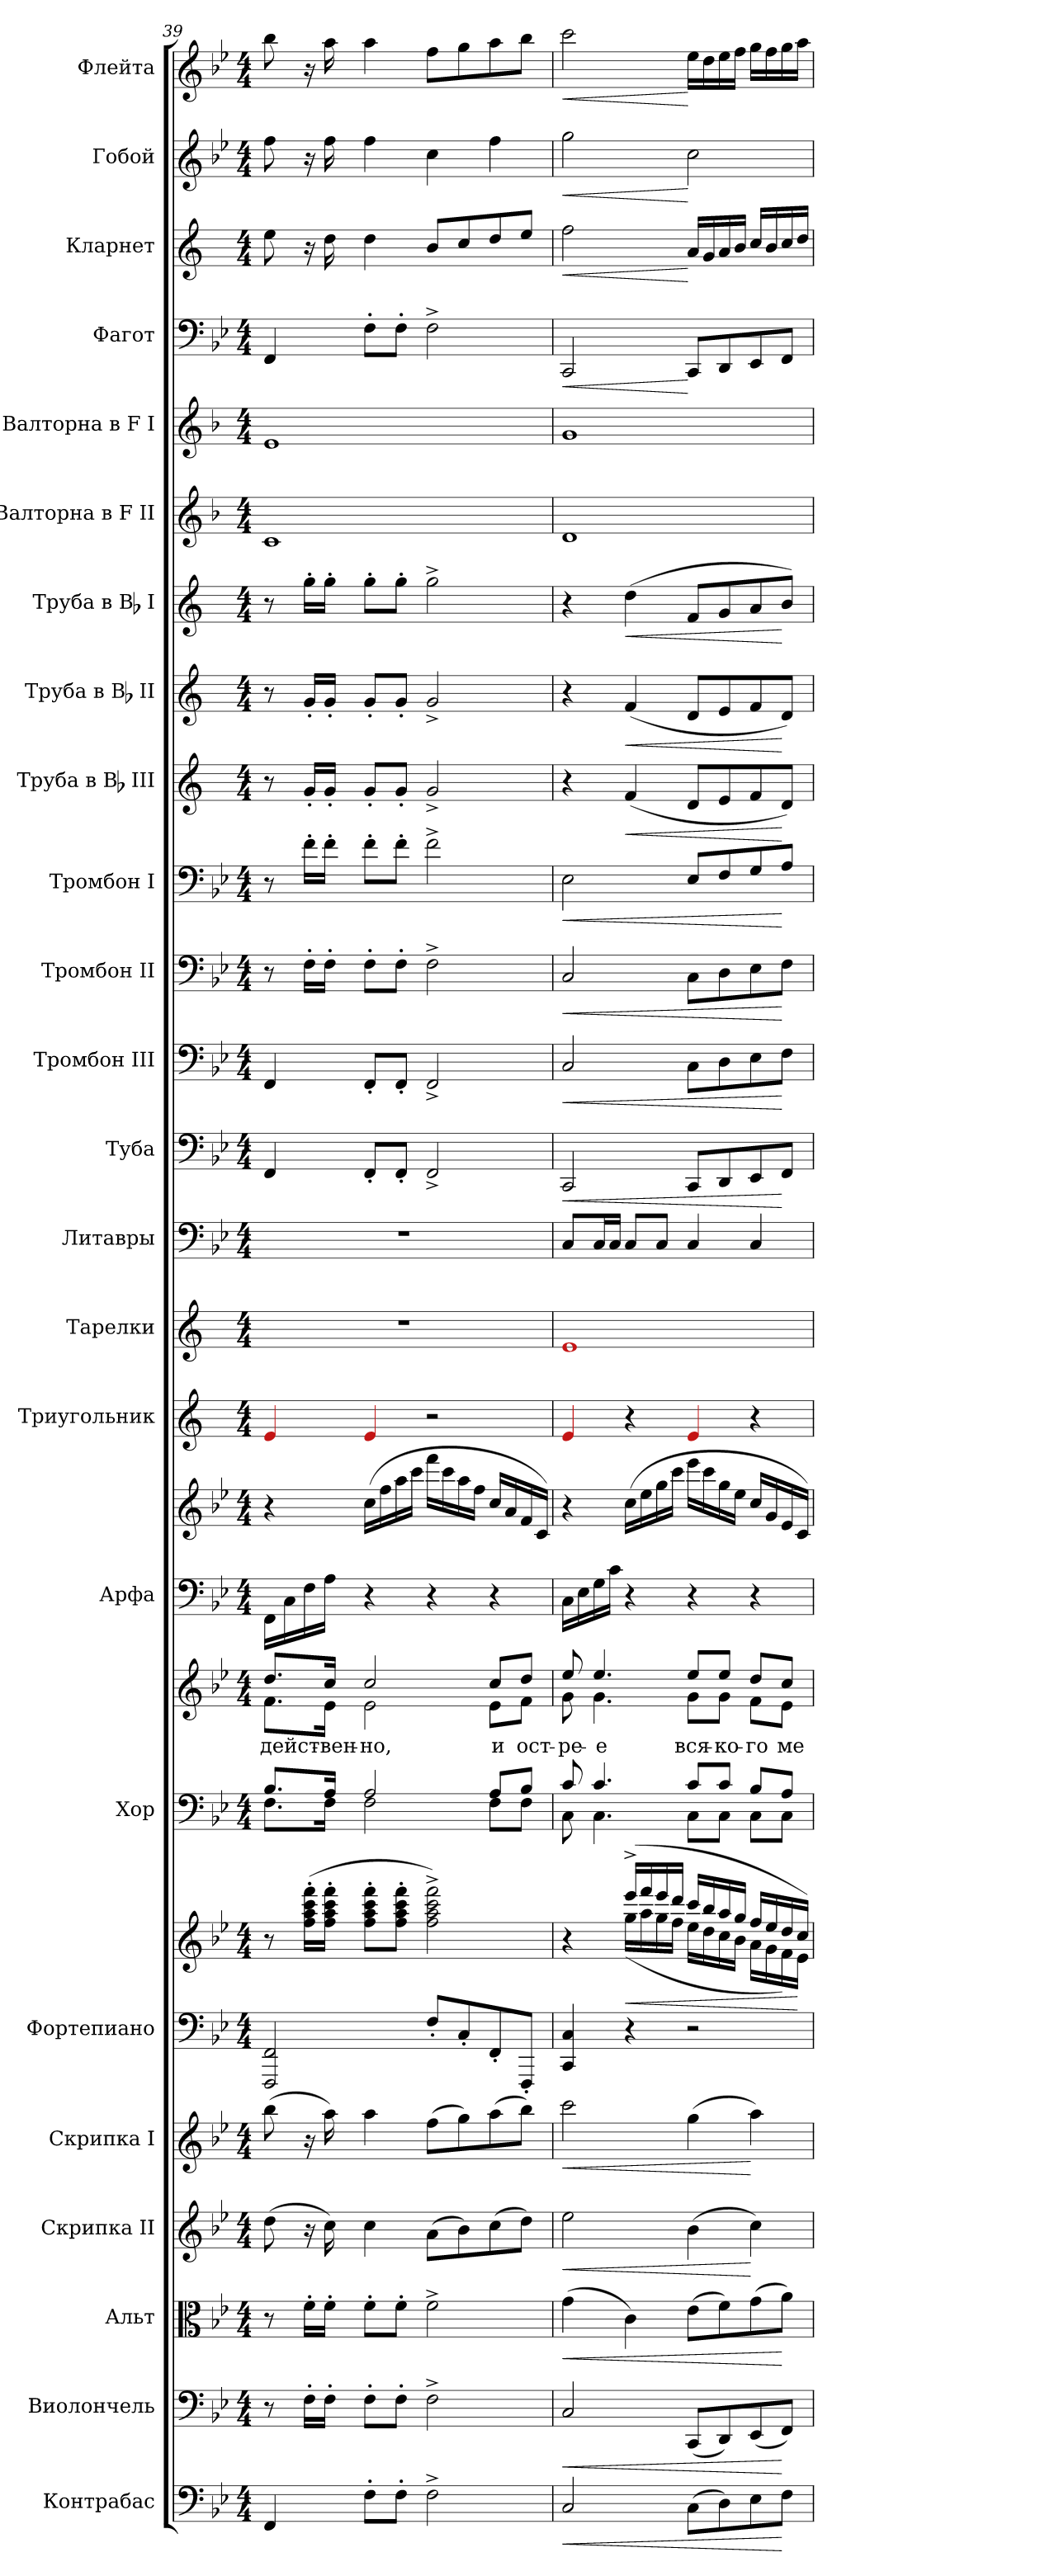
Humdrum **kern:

**kern	**dynam	**kern	**dynam	**kern	**dynam	**kern	**dynam	**kern	**dynam	**kern	**kern	**dynam	**kern	**kern	**text	**kern	**kern	**kern	**kern	**kern	**kern	**dynam	**kern	**dynam	**kern	**dynam	**kern	**dynam	**kern	**dynam	**kern	**dynam	**kern	**dynam	**kern	**kern	**kern	**dynam	**kern	**dynam	**kern	**dynam	**kern	**dynam
*part24	*part24	*part23	*part23	*part22	*part22	*part21	*part21	*part20	*part20	*part19	*part19	*part19	*part18	*part18	*part18	*part17	*part17	*part16	*part15	*part14	*part13	*part13	*part12	*part12	*part11	*part11	*part10	*part10	*part9	*part9	*part8	*part8	*part7	*part7	*part6	*part5	*part4	*part4	*part3	*part3	*part2	*part2	*part1	*part1
*staff27	*staff27	*staff26	*staff26	*staff25	*staff25	*staff24	*staff24	*staff23	*staff23	*staff22	*staff21	*staff21/22	*staff20	*staff19	*staff19	*staff18	*staff17	*staff16	*staff15	*staff14	*staff13	*staff13	*staff12	*staff12	*staff11	*staff11	*staff10	*staff10	*staff9	*staff9	*staff8	*staff8	*staff7	*staff7	*staff6	*staff5	*staff4	*staff4	*staff3	*staff3	*staff2	*staff2	*staff1	*staff1
*I"Контрабас	*	*I"Виолончель	*	*I"Альт	*	*I"Скрипка II	*	*I"Скрипка I	*	*I"Фортепиано	*	*	*I"Хор	*	*	*I"Арфа	*	*I"Триугольник	*I"Тарелки	*I"Литавры	*I"Туба	*	*I"Тромбон III	*	*I"Тромбон II	*	*I"Тромбон I	*	*I"Труба в Bb III	*	*I"Труба в Bb II	*	*I"Труба в Bb I	*	*I"Валторна в F II	*I"Валторна в F I	*I"Фагот	*	*I"Кларнет	*	*I"Гобой	*	*I"Флейта	*
*	*	*	*	*	*	*	*	*	*	*	*	*	*	*	*	*	*	*	*	*	*	*	*I'Тромб. III	*	*I'Тромб. II	*	*I'Тромб. I	*	*I'Тр. III	*	*I'Тр. II	*	*I'Тр. I	*	*I'Валт. II	*I'Влт. I	*	*	*	*	*	*	*	*
*clefF4	*	*clefF4	*	*clefC3	*	*clefG2	*	*clefG2	*	*clefF4	*clefG2	*	*clefF4	*clefG2	*	*clefF4	*clefG2	*clefG2	*clefG2	*clefF4	*clefF4	*	*clefF4	*	*clefF4	*	*clefF4	*	*clefG2	*	*clefG2	*	*clefG2	*	*clefG2	*clefG2	*clefF4	*	*clefG2	*	*clefG2	*	*clefG2	*
*ITrd7c12	*	*	*	*	*	*	*	*	*	*	*	*	*	*	*	*	*	*	*	*	*	*	*	*	*	*	*	*	*ITrd1c2	*	*ITrd1c2	*	*ITrd1c2	*	*ITrd4c7	*ITrd4c7	*	*	*ITrd1c2	*	*	*	*	*
*k[b-e-]	*	*k[b-e-]	*	*k[b-e-]	*	*k[b-e-]	*	*k[b-e-]	*	*k[b-e-]	*k[b-e-]	*	*k[b-e-]	*k[b-e-]	*	*k[b-e-]	*k[b-e-]	*k[]	*k[]	*k[b-e-]	*k[b-e-]	*	*k[b-e-]	*	*k[b-e-]	*	*k[b-e-]	*	*k[b-e-]	*	*k[b-e-]	*	*k[b-e-]	*	*k[b-e-]	*k[b-e-]	*k[b-e-]	*	*k[b-e-]	*	*k[b-e-]	*	*k[b-e-]	*
*B-:	*	*B-:	*	*B-:	*	*B-:	*	*B-:	*	*B-:	*B-:	*	*B-:	*B-:	*	*B-:	*B-:	*C:	*C:	*B-:	*B-:	*	*B-:	*	*B-:	*	*B-:	*	*B-:	*	*B-:	*	*B-:	*	*B-:	*B-:	*B-:	*	*B-:	*	*B-:	*	*B-:	*
*M4/4	*	*M4/4	*	*M4/4	*	*M4/4	*	*M4/4	*	*M4/4	*M4/4	*	*M4/4	*M4/4	*	*M4/4	*M4/4	*M4/4	*M4/4	*M4/4	*M4/4	*	*M4/4	*	*M4/4	*	*M4/4	*	*M4/4	*	*M4/4	*	*M4/4	*	*M4/4	*M4/4	*M4/4	*	*M4/4	*	*M4/4	*	*M4/4	*
=39	=39	=39	=39	=39	=39	=39	=39	=39	=39	=39	=39	=39	=39	=39	=39	=39	=39	=39	=39	=39	=39	=39	=39	=39	=39	=39	=39	=39	=39	=39	=39	=39	=39	=39	=39	=39	=39	=39	=39	=39	=39	=39	=39	=39
*	*	*	*	*	*	*	*	*	*	*	*	*	*^	*	*	*	*	*	*	*	*	*	*	*	*	*	*	*	*	*	*	*	*	*	*	*	*	*	*	*	*	*	*	*
!	!	!	!	!	!	!	!	!	!	!	!	!	!	!	!	!LO:LY:b:color=#000000	!	!	!	!	!	!	!	!	!	!	!	!	!	!	!	!	!	!	!	!	!	!	!	!	!	!	!	!	!
*	*	*	*	*	*	*	*	*	*	*	*	*	*	*	*^	*	*	*	*	*	*	*	*	*	*	*	*	*	*	*	*	*	*	*	*	*	*	*	*	*	*	*	*	*	*
4FFFi/	.	8r	.	8r	.	(8ddi\	.	(8bb-i\	.	2FFFi/ 2FFi	8r	.	8.B-i/L	8.Fi\L	8.ddi/L	8.fi\L	дейст-	16FFi\LL	4r	4Rei/	1r	1r	4FFi/	.	4FFi/	.	8r	.	8r	.	8r	.	8r	.	8r	.	1Fi	1Ai	4FFi/	.	8ddi\	.	8ffi\	.	8bb-i\	.
.	.	.	.	.	.	.	.	.	.	.	.	.	.	.	.	.	.	16Ci\	.	.	.	.	.	.	.	.	.	.	.	.	.	.	.	.	.	.	.	.	.	.	.	.	.	.	.	.
.	.	16F'i\LL	.	16f'i\LL	.	16r	.	16r	.	.	(16ffi\' 16aai' 16ccci' 16fffi'LL	.	.	.	.	.	.	16Fi\	.	.	.	.	.	.	.	.	16F'i\LL	.	16f'i\LL	.	16f'i/LL	.	16f'i/LL	.	16ff'i\LL	.	.	.	.	.	16r	.	16r	.	16r	.
!	!	!	!	!	!	!	!	!	!	!	!	!	!	!	!	!	!LO:LY:b:color=#000000	!	!	!	!	!	!	!	!	!	!	!	!	!	!	!	!	!	!	!	!	!	!	!	!	!	!	!	!	!
.	.	16F'i\JJ	.	16f'i\JJ	.	16cci\)	.	16aai\)	.	.	16ffi\' 16aai' 16ccci' 16fffi'JJ	.	16Ai/Jk	16Fi\Jk	16cci/Jk	16e-i\Jk	-вен-	16Ai\JJ	.	.	.	.	.	.	.	.	16F'i\JJ	.	16f'i\JJ	.	16f'i/JJ	.	16f'i/JJ	.	16ff'i\JJ	.	.	.	.	.	16cci\	.	16ffi\	.	16aai\	.
!	!	!	!	!	!	!	!	!	!	!	!	!	!	!	!	!	!LO:LY:b:color=#000000	!	!	!	!	!	!	!	!	!	!	!	!	!	!	!	!	!	!	!	!	!	!	!	!	!	!	!	!	!
8FF'i\L	.	8F'i\L	.	8f'i\L	.	4cci\	.	4aai\	.	.	8ffi\' 8aai' 8ccci' 8fffi'L	.	2Ai/	2Fi\	2cci/	2e-i\	-но,	4r	(16cci\LL	4Rei/	.	.	8FF'i/L	.	8FF'i/L	.	8F'i\L	.	8f'i\L	.	8f'i/L	.	8f'i/L	.	8ff'i\L	.	.	.	8F'i\L	.	4cci\	.	4ffi\	.	4aai\	.
.	.	.	.	.	.	.	.	.	.	.	.	.	.	.	.	.	.	.	16ffi\	.	.	.	.	.	.	.	.	.	.	.	.	.	.	.	.	.	.	.	.	.	.	.	.	.	.	.
8FF'i\J	.	8F'i\J	.	8f'i\J	.	.	.	.	.	.	8ffi\' 8aai' 8ccci' 8fffi'J	.	.	.	.	.	.	.	16aai\	.	.	.	8FF'i/J	.	8FF'i/J	.	8F'i\J	.	8f'i\J	.	8f'i/J	.	8f'i/J	.	8ff'i\J	.	.	.	8F'i\J	.	.	.	.	.	.	.
.	.	.	.	.	.	.	.	.	.	.	.	.	.	.	.	.	.	.	16ccci\JJ	.	.	.	.	.	.	.	.	.	.	.	.	.	.	.	.	.	.	.	.	.	.	.	.	.	.	.
2FF^i\	.	2F^i\	.	2f^i\	.	(8ai\L	.	(8ffi\L	.	8F'i/L	2ffi\^ 2aai^ 2ccci^ 2fffi^)	.	.	.	.	.	.	4r	16fffi\LL	2r	.	.	2FF^i/	.	2FF^i/	.	2F^i\	.	2f^i\	.	2f^i/	.	2f^i/	.	2ff^i\	.	.	.	2F^i\	.	8ai/L	.	4cci\	.	8ffi\L	.
.	.	.	.	.	.	.	.	.	.	.	.	.	.	.	.	.	.	.	16ccci\	.	.	.	.	.	.	.	.	.	.	.	.	.	.	.	.	.	.	.	.	.	.	.	.	.	.	.
.	.	.	.	.	.	8b-i\)	.	8ggi\)	.	8C'i/	.	.	.	.	.	.	.	.	16aai\	.	.	.	.	.	.	.	.	.	.	.	.	.	.	.	.	.	.	.	.	.	8b-i/	.	.	.	8ggi\	.
.	.	.	.	.	.	.	.	.	.	.	.	.	.	.	.	.	.	.	16ffi\JJ	.	.	.	.	.	.	.	.	.	.	.	.	.	.	.	.	.	.	.	.	.	.	.	.	.	.	.
!	!	!	!	!	!	!	!	!	!	!	!	!	!	!	!	!	!LO:LY:b:color=#000000	!	!	!	!	!	!	!	!	!	!	!	!	!	!	!	!	!	!	!	!	!	!	!	!	!	!	!	!	!
.	.	.	.	.	.	(8cci\	.	(8aai\	.	8FF'i/	.	.	8Ai/L	8Fi\L	8cci/L	8e-i\L	и	4r	16cci/LL	.	.	.	.	.	.	.	.	.	.	.	.	.	.	.	.	.	.	.	.	.	8cci/	.	4ffi\	.	8aai\	.
.	.	.	.	.	.	.	.	.	.	.	.	.	.	.	.	.	.	.	16ai/	.	.	.	.	.	.	.	.	.	.	.	.	.	.	.	.	.	.	.	.	.	.	.	.	.	.	.
!	!	!	!	!	!	!	!	!	!	!	!	!	!	!	!	!	!LO:LY:b:color=#000000	!	!	!	!	!	!	!	!	!	!	!	!	!	!	!	!	!	!	!	!	!	!	!	!	!	!	!	!	!
.	.	.	.	.	.	8ddi\J)	.	8bb-i\J)	.	8FFF'i/J	.	.	8B-i/J	8Fi\J	8ddi/J	8fi\J	ост-	.	16fi/	.	.	.	.	.	.	.	.	.	.	.	.	.	.	.	.	.	.	.	.	.	8ddi/J	.	.	.	8bb-i\J	.
.	.	.	.	.	.	.	.	.	.	.	.	.	.	.	.	.	.	.	16ci/JJ)	.	.	.	.	.	.	.	.	.	.	.	.	.	.	.	.	.	.	.	.	.	.	.	.	.	.	.
=40	=40	=40	=40	=40	=40	=40	=40	=40	=40	=40	=40	=40	=40	=40	=40	=40	=40	=40	=40	=40	=40	=40	=40	=40	=40	=40	=40	=40	=40	=40	=40	=40	=40	=40	=40	=40	=40	=40	=40	=40	=40	=40	=40	=40	=40	=40
!	!LO:HP:b	!	!LO:HP:b	!	!LO:HP:b	!	!LO:HP:b	!	!LO:HP:b	!	!	!	!	!	!	!	!	!	!	!	!	!	!	!	!	!	!	!	!	!	!	!	!	!	!	!	!	!	!	!	!	!	!	!	!	!
*	*	*	*	*	*	*	*	*	*	*	*^	*	*	*	*	*	*	*	*	*	*	*	*	*	*	*	*	*	*	*	*	*	*	*	*	*	*	*	*	*	*	*	*	*	*	*
!	!	!	!	!	!	!	!	!	!	!	!	!	!	!	!	!	!	!LO:LY:b:color=#000000	!	!	!	!	!	!	!LO:HP:b	!	!LO:HP:b	!	!LO:HP:b	!	!LO:HP:b	!	!	!	!	!	!	!	!	!	!LO:HP:b	!	!LO:HP:b	!	!LO:HP:b	!	!LO:HP:b
2CCi/	<	2Ci/	<	(4gi\	<	2ee-i\	<	2ccci\	<	4CCi/ 4Ci	4r	4ryy	.	8ci/	8Ci\	8ee-i/	8gi\	-ре-	16Ci\LL	4r	4Rei/	1Rei	8Ci/L	2CCi/	<	2Ci/	<	2Ci/	<	2E-i\	<	4r	.	4r	.	4r	.	1Gi	1ci	2CCi/	<	2ee-i\	<	2ggi\	<	2ccci\	<
.	.	.	.	.	.	.	.	.	.	.	.	.	.	.	.	.	.	.	16E-i\	.	.	.	.	.	.	.	.	.	.	.	.	.	.	.	.	.	.	.	.	.	.	.	.	.	.	.	.
!	!	!	!	!	!	!	!	!	!	!	!	!	!	!	!	!	!	!LO:LY:b:color=#000000	!	!	!	!	!	!	!	!	!	!	!	!	!	!	!	!	!	!	!	!	!	!	!	!	!	!	!	!	!
.	.	.	.	.	.	.	.	.	.	.	.	.	.	4.ci/	4.Ci\	4.ee-i/	4.gi\	-е	16Gi\	.	.	.	16Ci/L	.	.	.	.	.	.	.	.	.	.	.	.	.	.	.	.	.	.	.	.	.	.	.	.
.	.	.	.	.	.	.	.	.	.	.	.	.	.	.	.	.	.	.	16ci\JJ	.	.	.	16Ci/JJ	.	.	.	.	.	.	.	.	.	.	.	.	.	.	.	.	.	.	.	.	.	.	.	.
!	!	!	!	!	!	!	!	!	!	!	!	!	!LO:HP:b	!	!	!	!	!	!	!	!	!	!	!	!	!	!	!	!	!	!	!	!LO:HP:b	!	!LO:HP:b	!	!LO:HP:b	!	!	!	!	!	!	!	!	!	!
.	.	.	.	4ci\)	.	.	.	.	.	4r	(16eee-^i/LL	(16ggi\LL	<	.	.	.	.	.	4r	(16cci\LL	4r	.	8Ci/L	.	.	.	.	.	.	.	.	(4e-i/	<	(4e-i/	<	(4cci\	<	.	.	.	.	.	.	.	.	.	.
.	.	.	.	.	.	.	.	.	.	.	16fffi/	16aai\	.	.	.	.	.	.	.	16ee-i\	.	.	.	.	.	.	.	.	.	.	.	.	.	.	.	.	.	.	.	.	.	.	.	.	.	.	.
.	.	.	.	.	.	.	.	.	.	.	16eee-i/	16ggi\	.	.	.	.	.	.	.	16ggi\	.	.	8Ci/J	.	.	.	.	.	.	.	.	.	.	.	.	.	.	.	.	.	.	.	.	.	.	.	.
.	.	.	.	.	.	.	.	.	.	.	16dddi/JJ	16ffi\JJ	.	.	.	.	.	.	.	16ccci\JJ	.	.	.	.	.	.	.	.	.	.	.	.	.	.	.	.	.	.	.	.	.	.	.	.	.	.	.
!	!	!	!	!	!	!	!	!	!	!	!	!	!	!	!	!	!	!LO:LY:b:color=#000000	!	!	!	!	!	!	!	!	!	!	!	!	!	!	!	!	!	!	!	!	!	!	!	!	!	!	!	!	!
(8CCi\L	.	(8CCi/L	.	(8e-i\L	.	(4b-i\	.	(4ggi\	.	2r	16ccci/LL	16ee-i\LL	.	8ci/L	8Ci\L	8ee-i/L	8gi\L	вся-	4r	16eee-i\LL	4Rei/	.	4Ci/	8CCi/L	.	8Ci\L	.	8Ci\L	.	8E-i/L	.	8ci/L	.	8ci/L	.	8e-i/L	.	.	.	8CCi/L	[	16gi/LL	[	2cci\	[	16ee-i\LL	[
.	.	.	.	.	.	.	.	.	.	.	16bb-i/	16ddi\	.	.	.	.	.	.	.	16ccci\	.	.	.	.	.	.	.	.	.	.	.	.	.	.	.	.	.	.	.	.	.	16fi/	.	.	.	16ddi\	.
!	!	!	!	!	!	!	!	!	!	!	!	!	!	!	!	!	!	!LO:LY:b:color=#000000	!	!	!	!	!	!	!	!	!	!	!	!	!	!	!	!	!	!	!	!	!	!	!	!	!	!	!	!	!
8DDi\)	.	8DDi/)	.	8fi\)	.	.	.	.	.	.	16aai/	16cci\	.	8ci/J	8Ci\J	8ee-i/J	8gi\J	-ко-	.	16ggi\	.	.	.	8DDi/	.	8Di\	.	8Di\	.	8Fi/	.	8di/	.	8di/	.	8fi/	.	.	.	8DDi/	.	16gi/	.	.	.	16ee-i\	.
.	.	.	.	.	.	.	.	.	.	.	16ggi/JJ	16b-i\JJ	.	.	.	.	.	.	.	16ee-i\JJ	.	.	.	.	.	.	.	.	.	.	.	.	.	.	.	.	.	.	.	.	.	16ai/JJ	.	.	.	16ffi\JJ	.
!	!	!	!	!	!	!	!	!	!	!	!	!	!	!	!	!	!	!LO:LY:b:color=#000000	!	!	!	!	!	!	!	!	!	!	!	!	!	!	!	!	!	!	!	!	!	!	!	!	!	!	!	!	!
8EE-i\	.	(8EE-i/	.	(8gi\	.	4cci\)	[	4aai\)	[	.	16ffi/LL	16ai\LL	.	8B-i/L	8Ci\L	8ddi/L	8fi\L	-го	4r	16cci/LL	4r	.	4Ci/	8EE-i/	.	8E-i\	.	8E-i\	.	8Gi/	.	8e-i/	.	8e-i/	.	8gi/	.	.	.	8EE-i/	.	16b-i/LL	.	.	.	16ggi\LL	.
.	.	.	.	.	.	.	.	.	.	.	16ee-i/	16gi\	.	.	.	.	.	.	.	16gi/	.	.	.	.	.	.	.	.	.	.	.	.	.	.	.	.	.	.	.	.	.	16ai/	.	.	.	16ffi\	.
!	!	!	!	!	!	!	!	!	!	!	!	!	!	!	!	!	!	!LO:LY:b:color=#000000	!	!	!	!	!	!	!	!	!	!	!	!	!	!	!	!	!	!	!	!	!	!	!	!	!	!	!	!	!
8FFi\J	[	8FFi/J)	[	8ai\J)	[	.	.	.	.	.	16ddi/	16fi\)	.	8Ai/J	8Ci\J	8cci/J	8e-i\J	ме-	.	16e-i/	.	.	.	8FFi/J	[	8Fi\J	[	8Fi\J	[	8Ai/J	[	8ci/J)	[	8ci/J)	[	8ai/J)	[	.	.	8FFi/J	.	16b-i/	.	.	.	16ggi\	.
.	.	.	.	.	.	.	.	.	.	.	16cci/JJ)	16e-i\JJ	[	.	.	.	.	.	.	16ci/JJ)	.	.	.	.	.	.	.	.	.	.	.	.	.	.	.	.	.	.	.	.	.	16cci/JJ	.	.	.	16aai\JJ	.
*	*	*	*	*	*	*	*	*	*	*	*v	*v	*	*	*	*	*	*	*	*	*	*	*	*	*	*	*	*	*	*	*	*	*	*	*	*	*	*	*	*	*	*	*	*	*	*	*
*	*	*	*	*	*	*	*	*	*	*	*	*	*v	*v	*	*	*	*	*	*	*	*	*	*	*	*	*	*	*	*	*	*	*	*	*	*	*	*	*	*	*	*	*	*	*	*
*	*	*	*	*	*	*	*	*	*	*	*	*	*	*v	*v	*	*	*	*	*	*	*	*	*	*	*	*	*	*	*	*	*	*	*	*	*	*	*	*	*	*	*	*	*	*
=	=	=	=	=	=	=	=	=	=	=	=	=	=	=	=	=	=	=	=	=	=	=	=	=	=	=	=	=	=	=	=	=	=	=	=	=	=	=	=	=	=	=	=	=
*-	*-	*-	*-	*-	*-	*-	*-	*-	*-	*-	*-	*-	*-	*-	*-	*-	*-	*-	*-	*-	*-	*-	*-	*-	*-	*-	*-	*-	*-	*-	*-	*-	*-	*-	*-	*-	*-	*-	*-	*-	*-	*-	*-	*-
